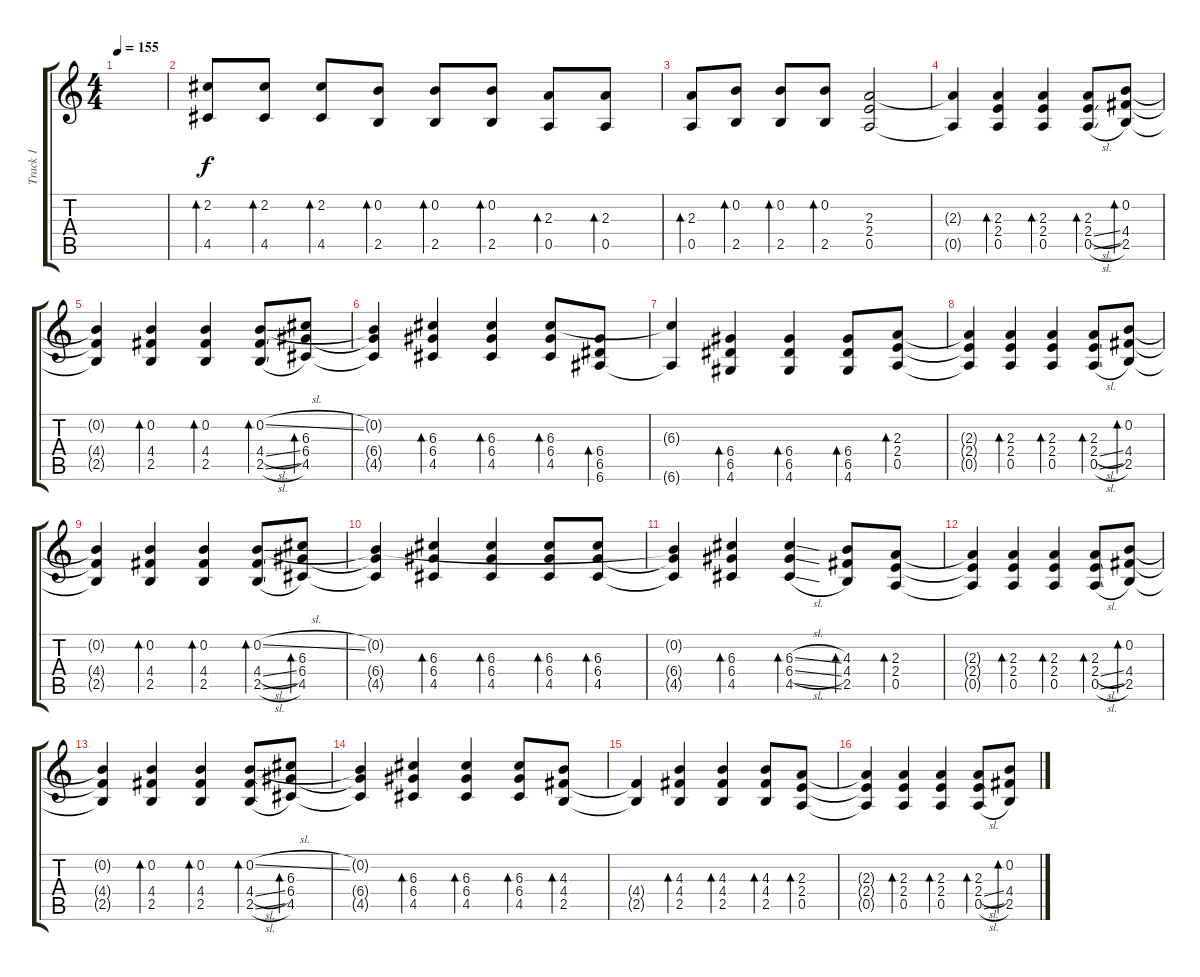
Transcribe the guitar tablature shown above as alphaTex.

\track ("Track 1" "Track 1") {instrument distortionguitar}
\staff {score tabs}
\tuning (E4 B3 G3 D3 A2 E2) {hide}
\ts (4 4)
\tempo 155
\clef g2
\ks c
|
(2.2 4.5).8{bd 120} (2.2 4.5).8{bd 120} (2.2 4.5).8{bd 120} (0.2 2.5).8{bd 120} (0.2 2.5).8{bd 120} (0.2 2.5).8{bd 120} (2.3 0.5).8{bd 120} (2.3 0.5).8{bd 120} |
(2.3 0.5).8{bd 120} (0.2 2.5).8{bd 120} (0.2 2.5).8{bd 120} (0.2 2.5).8{bd 120} (2.3 2.4 0.5).2 |
(2.3{t} 0.5{t}).4{dy f} (2.3 2.4 0.5).4{bd 240} (2.3 2.4 0.5).4{bd 240} (2.3 2.4{sl} 0.5{sl}).8{bd 240} (0.2 4.4 2.5).8{bd 240} |
(0.2{t} 4.4{t} 2.5{t}).4 (0.2 4.4 2.5).4{bd 240} (0.2 4.4 2.5).4{bd 240} (0.2{sl} 4.4{sl} 2.5{sl}).8{bd 240} (6.3 6.4 4.5).8{bd 240} |
(0.2{t} 6.4{t} 4.5{t}).4 (6.3 6.4 4.5).4{bd 240} (6.3 6.4 4.5).4{bd 240} (6.3 6.4 4.5).8{bd 240} (6.4 6.5 6.6).8{bd 240} |
(6.3{t} 6.6{t}).4 (6.4 6.5 4.6).4{bd 240} (6.4 6.5 4.6).4{bd 240} (6.4 6.5 4.6).8{bd 240} (2.3 2.4 0.5).8{bd 240} |
(2.3{t} 2.4{t} 0.5{t}).4 (2.3 2.4 0.5).4{bd 240} (2.3 2.4 0.5).4{bd 240} (2.3 2.4{sl} 0.5{sl}).8{bd 240} (0.2 4.4 2.5).8{bd 240} |
(0.2{t} 4.4{t} 2.5{t}).4 (0.2 4.4 2.5).4{bd 240} (0.2 4.4 2.5).4{bd 240} (0.2{sl} 4.4{sl} 2.5{sl}).8{bd 240} (6.3 6.4 4.5).8{bd 240} |
(0.2{t} 6.4{t} 4.5{t}).4 (6.3 6.4 4.5).4{bd 240} (6.3 6.4 4.5).4{bd 240} (6.3 6.4 4.5).8{bd 240} (6.3 6.4 4.5).8{bd 240} |
(0.2{t} 6.4{t} 4.5{t}).4 (6.3 6.4 4.5).4{bd 240} (6.3{sl} 6.4{sl} 4.5{sl}).4{bd 240} (4.3 4.4 2.5).8{bd 240} (2.3 2.4 0.5).8{bd 240} |
(2.3{t} 2.4{t} 0.5{t}).4 (2.3 2.4 0.5).4{bd 240} (2.3 2.4 0.5).4{bd 240} (2.3 2.4{sl} 0.5{sl}).8{bd 240} (0.2 4.4 2.5).8{bd 240} |
(0.2{t} 4.4{t} 2.5{t}).4 (0.2 4.4 2.5).4{bd 240} (0.2 4.4 2.5).4{bd 240} (0.2{sl} 4.4{sl} 2.5{sl}).8{bd 240} (6.3 6.4 4.5).8{bd 240} |
(0.2{t} 6.4{t} 4.5{t}).4 (6.3 6.4 4.5).4{bd 240} (6.3 6.4 4.5).4{bd 240} (6.3 6.4 4.5).8{bd 240} (4.3 4.4 2.5).8{bd 240} |
(4.4{t} 2.5{t}).4 (4.3 4.4 2.5).4{bd 240} (4.3 4.4 2.5).4{bd 240} (4.3 4.4 2.5).8{bd 240} (2.3 2.4 0.5).8{bd 240} |
(2.3{t} 2.4{t} 0.5{t}).4 (2.3 2.4 0.5).4{bd 240} (2.3 2.4 0.5).4{bd 240} (2.3 2.4{sl} 0.5{sl}).8{bd 240} (0.2 4.4 2.5).8{bd 240}
